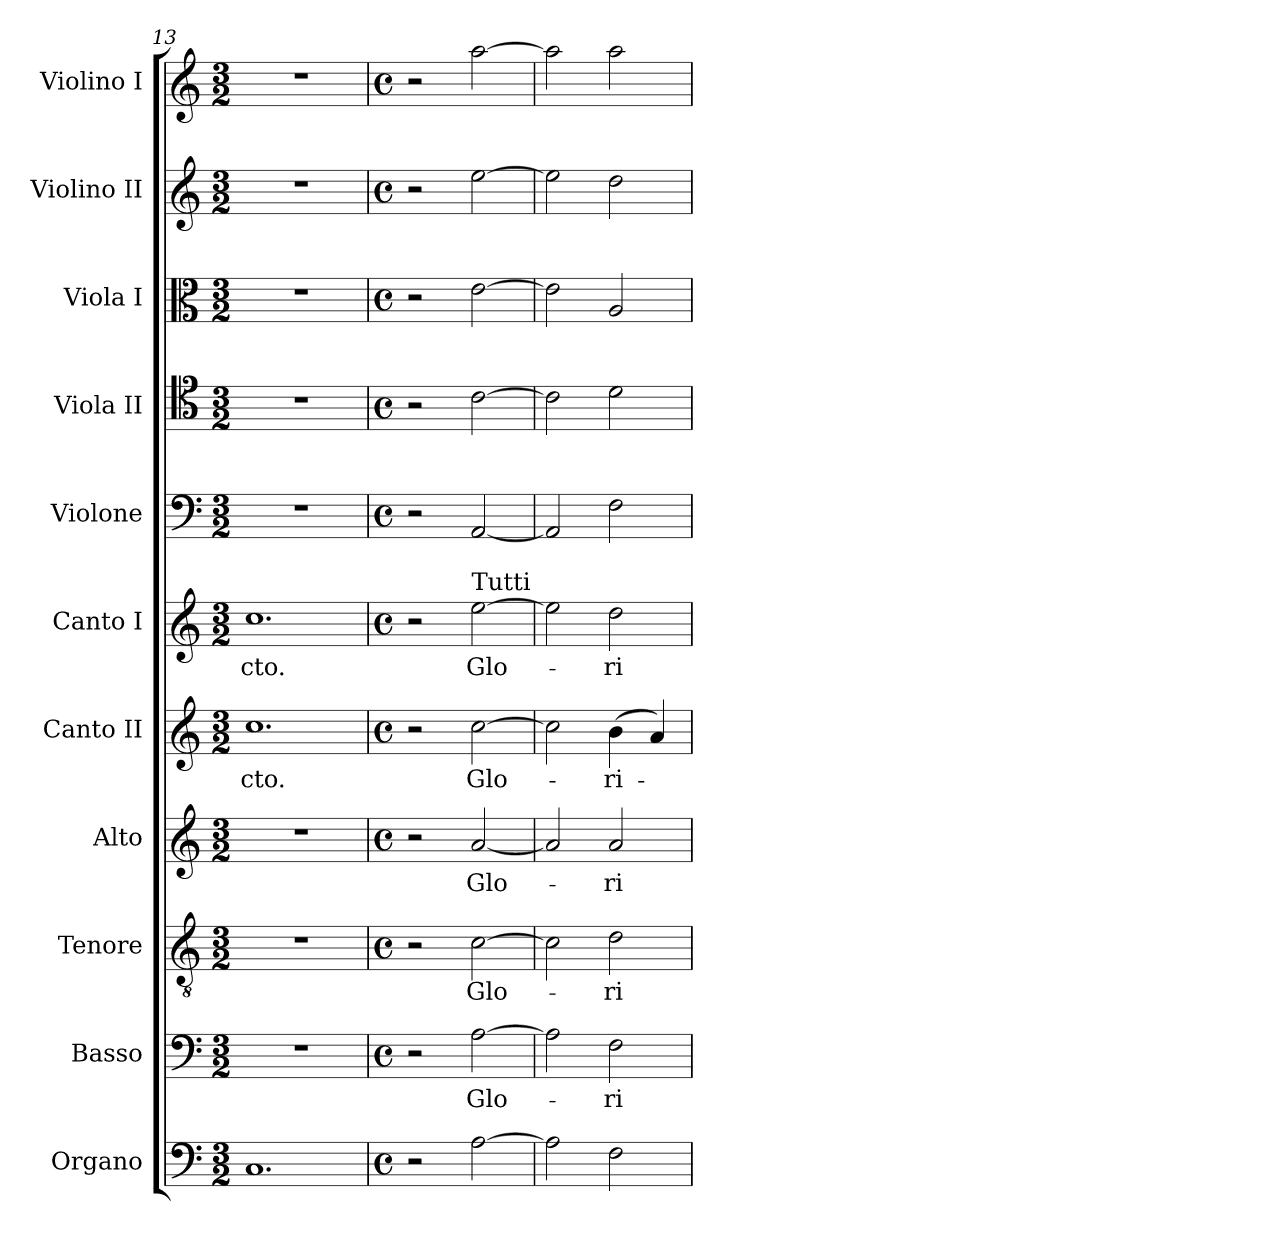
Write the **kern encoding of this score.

**kern	**kern	**text	**kern	**text	**kern	**text	**kern	**text	**kern	**text	**kern	**kern	**kern	**kern	**kern
*part11	*part10	*part10	*part9	*part9	*part8	*part8	*part7	*part7	*part6	*part6	*part5	*part4	*part3	*part2	*part1
*staff11	*staff10	*staff10	*staff9	*staff9	*staff8	*staff8	*staff7	*staff7	*staff6	*staff6	*staff5	*staff4	*staff3	*staff2	*staff1
*I"Organo	*I"Basso	*	*I"Tenore	*	*I"Alto	*	*I"Canto II	*	*I"Canto I	*	*I"Violone	*I"Viola II	*I"Viola I	*I"Violino II	*I"Violino I
*I'Org.	*I'B.	*	*I'T.	*	*I'A.	*	*I'C. II	*	*I'C. I	*	*I'Vne.	*I'Vla. II	*I'Vla. I	*I'Vl. II	*I'Vl. I
*clefF4	*clefF4	*	*clefGv2	*	*clefG2	*	*clefG2	*	*clefG2	*	*clefF4	*clefC4	*clefC3	*clefG2	*clefG2
*	*	*	*ITrd7c12	*	*	*	*	*	*	*	*	*	*	*	*
*k[]	*k[]	*	*k[]	*	*k[]	*	*k[]	*	*k[]	*	*k[]	*k[]	*k[]	*k[]	*k[]
*C:	*C:	*	*C:	*	*C:	*	*C:	*	*C:	*	*C:	*C:	*C:	*C:	*C:
*M3/2	*M3/2	*	*M3/2	*	*M3/2	*	*M3/2	*	*M3/2	*	*M3/2	*M3/2	*M3/2	*M3/2	*M3/2
=13	=13	=13	=13	=13	=13	=13	=13	=13	=13	=13	=13	=13	=13	=13	=13
!	!LO:N:vis=1	!	!LO:N:vis=1	!	!LO:N:vis=1	!	!	!	!	!	!	!	!	!	!
!	!	!	!	!	!	!	!	!LO:LY:b:color=#000000	!	!	!	!	!	!	!
!	!	!	!	!	!	!	!	!	!	!LO:LY:b:color=#000000	!LO:N:vis=1	!LO:N:vis=1	!LO:N:vis=1	!LO:N:vis=1	!LO:N:vis=1
1.Ci	1.r	.	1.r	.	1.r	.	1.cci	-cto.	1.cci	-cto.	1.r	1.r	1.r	1.r	1.r
=14	=14	=14	=14	=14	=14	=14	=14	=14	=14	=14	=14	=14	=14	=14	=14
*M4/4	*M4/4	*	*M4/4	*	*M4/4	*	*M4/4	*	*M4/4	*	*M4/4	*M4/4	*M4/4	*M4/4	*M4/4
*met(c)	*met(c)	*	*met(c)	*	*met(c)	*	*met(c)	*	*met(c)	*	*met(c)	*met(c)	*met(c)	*met(c)	*met(c)
2r	2r	.	2r	.	2r	.	2r	.	2r	.	2r	2r	2r	2r	2r
!	!	!LO:LY:b:color=#000000	!	!	!	!	!	!	!	!	!	!	!	!	!
!	!	!	!	!LO:LY:b:color=#000000	!	!	!	!	!	!	!	!	!	!	!
!	!	!	!	!	!	!LO:LY:b:color=#000000	!	!	!	!	!	!	!	!	!
!	!	!	!	!	!	!	!	!LO:LY:b:color=#000000	!	!	!	!	!	!	!
!	!	!	!	!	!	!	!	!	!LO:TX:a:t=Tutti	!	!	!	!	!	!
!	!	!	!	!	!	!	!	!	!	!LO:LY:b:color=#000000	!	!	!	!	!
[>2Ai\	[>2Ai\	Glo-	[>2Ci\	Glo-	[<2ai/	Glo-	[>2cci\	Glo-	[>2eei\	Glo-	[<2AAi/	[>2ci\	[>2ei\	[>2eei\	[>2aai\
=15	=15	=15	=15	=15	=15	=15	=15	=15	=15	=15	=15	=15	=15	=15	=15
2Ai\]	2Ai\]	.	2Ci\]	.	2ai/]	.	2cci\]	.	2eei\]	.	2AAi/]	2ci\]	2ei\]	2eei\]	2aai\]
!	!	!LO:LY:b:color=#000000	!	!	!	!	!	!	!	!	!	!	!	!	!
!	!	!	!	!LO:LY:b:color=#000000	!	!	!	!	!	!	!	!	!	!	!
!	!	!	!	!	!	!LO:LY:b:color=#000000	!	!	!	!	!	!	!	!	!
!	!	!	!	!	!	!	!	!LO:LY:b:color=#000000	!	!	!	!	!	!	!
!	!	!	!	!	!	!	!	!	!	!LO:LY:b:color=#000000	!	!	!	!	!
2Fi\	2Fi\	-ri-	2Di\	-ri-	2ai/	-ri-	(4bi\	-ri-	2ddi\	-ri-	2Fi\	2di\	2Ai/	2ddi\	2aai\
.	.	.	.	.	.	.	4ai/)	.	.	.	.	.	.	.	.
=	=	=	=	=	=	=	=	=	=	=	=	=	=	=	=
*-	*-	*-	*-	*-	*-	*-	*-	*-	*-	*-	*-	*-	*-	*-	*-
